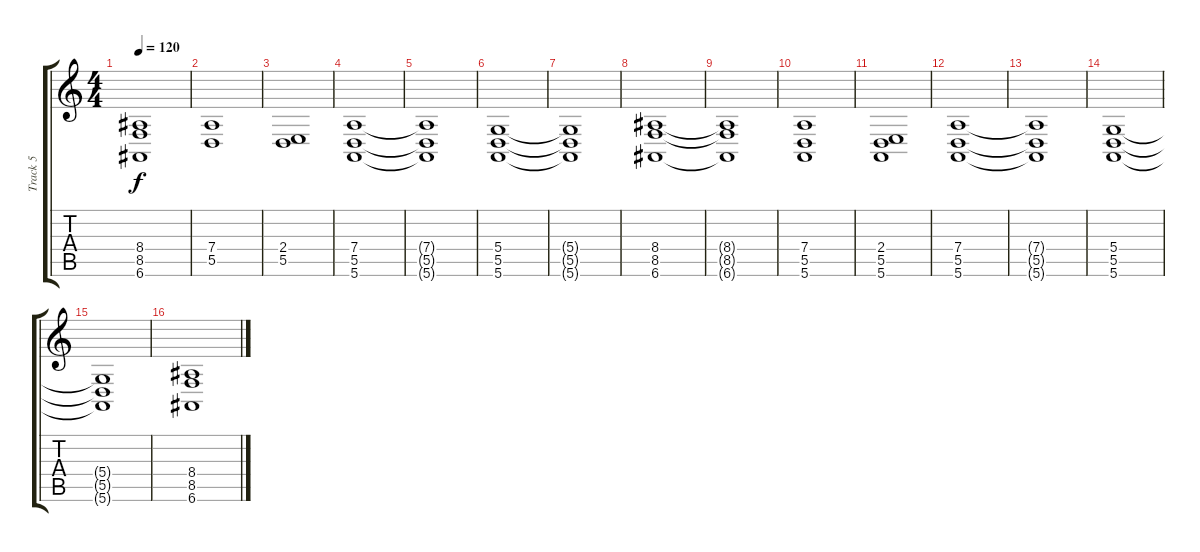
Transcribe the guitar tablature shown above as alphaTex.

\track ("Track 5" "Track 5") {instrument lead8bassandlead}
\staff {score tabs}
\tuning (E4 B3 G3 D3 A2 E2) {hide}
\ts (4 4)
\tempo 120
\clef g2
\ks c
(8.4{t} 8.5{t} 6.6{t}).1{dy f} |
(7.4 5.5).1 |
(2.4 5.5).1 |
(7.4 5.5 5.6).1 |
(7.4{t} 5.5{t} 5.6{t}).1 |
(5.4 5.5 5.6).1 |
(5.4{t} 5.5{t} 5.6{t}).1 |
(8.4 8.5 6.6).1 |
(8.4{t} 8.5{t} 6.6{t}).1 |
(7.4 5.5 5.6).1 |
(2.4 5.5 5.6).1 |
(7.4 5.5 5.6).1 |
(7.4{t} 5.5{t} 5.6{t}).1 |
(5.4 5.5 5.6).1 |
(5.4{t} 5.5{t} 5.6{t}).1 |
(8.4 8.5 6.6).1
